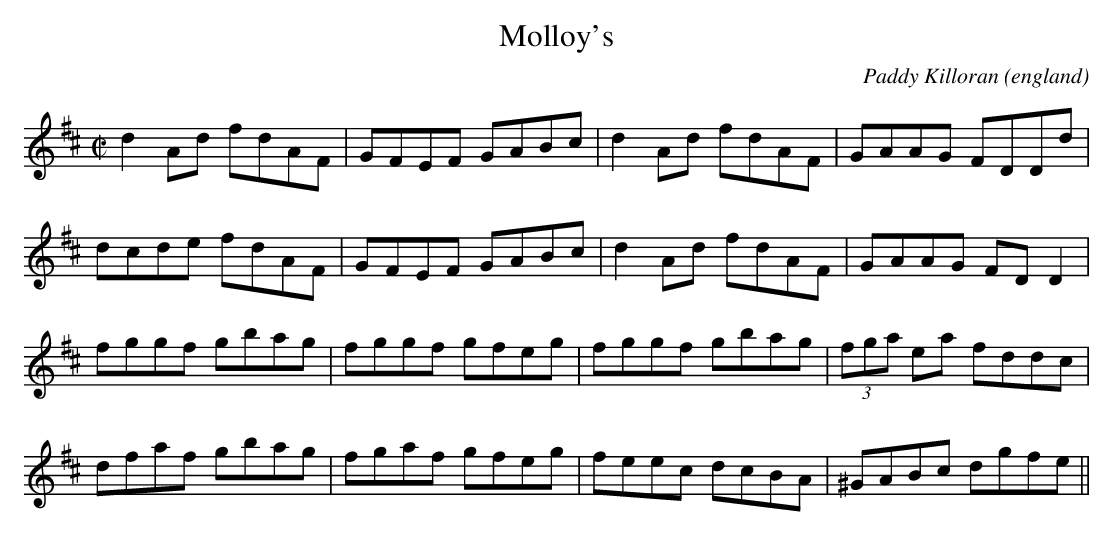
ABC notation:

X:1
T:Molloy's
O:england
M:C|
L:1/8
C:Paddy Killoran
K:D
d2Ad fdAF|GFEF GABc|d2Ad fdAF|GAAG FDDd|
dcde fdAF|GFEF GABc|d2Ad fdAF|GAAG FDD2|
fggf gbag|fggf gfeg|fggf gbag|(3fga ea fddc|
dfaf gbag|fgaf gfeg|feec dcBA|^GABc dgfe||
